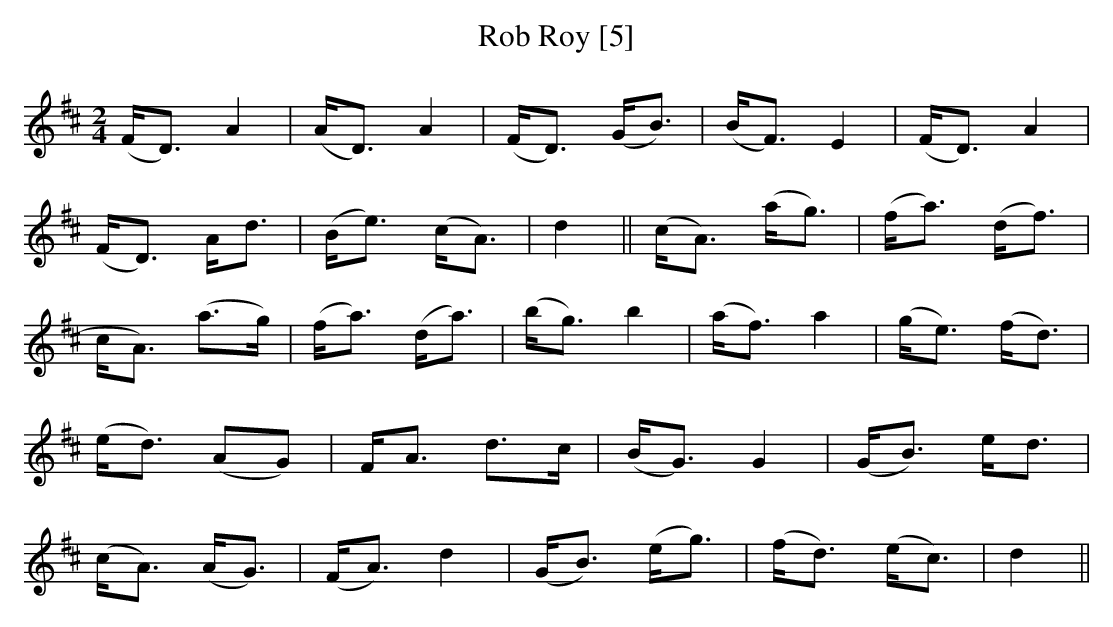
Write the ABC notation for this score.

X:1
T:Rob Roy [5]
M:2/4
L:1/8
K:D
(F<D) A2 |(A<D) A2|(F<D) (G<B)|(B<F) E2|(F<D) A2|
(F<D) A<d|(B<e) (c<A)|d2||(c<A) (a<g)|(f<a)( d<f)|
c<A) (a>g)|(f<a) (d<a)|(b<g) b2| (a<f) a2|(g<e) (f<d)|
(e<d) (AG)|F<A d>c|(B<G)G2|(G<B) e<d|
(c<A) (A<G)|(F<A) d2|(G<B) (e<g)|(f<d) (e<c)|d2||
